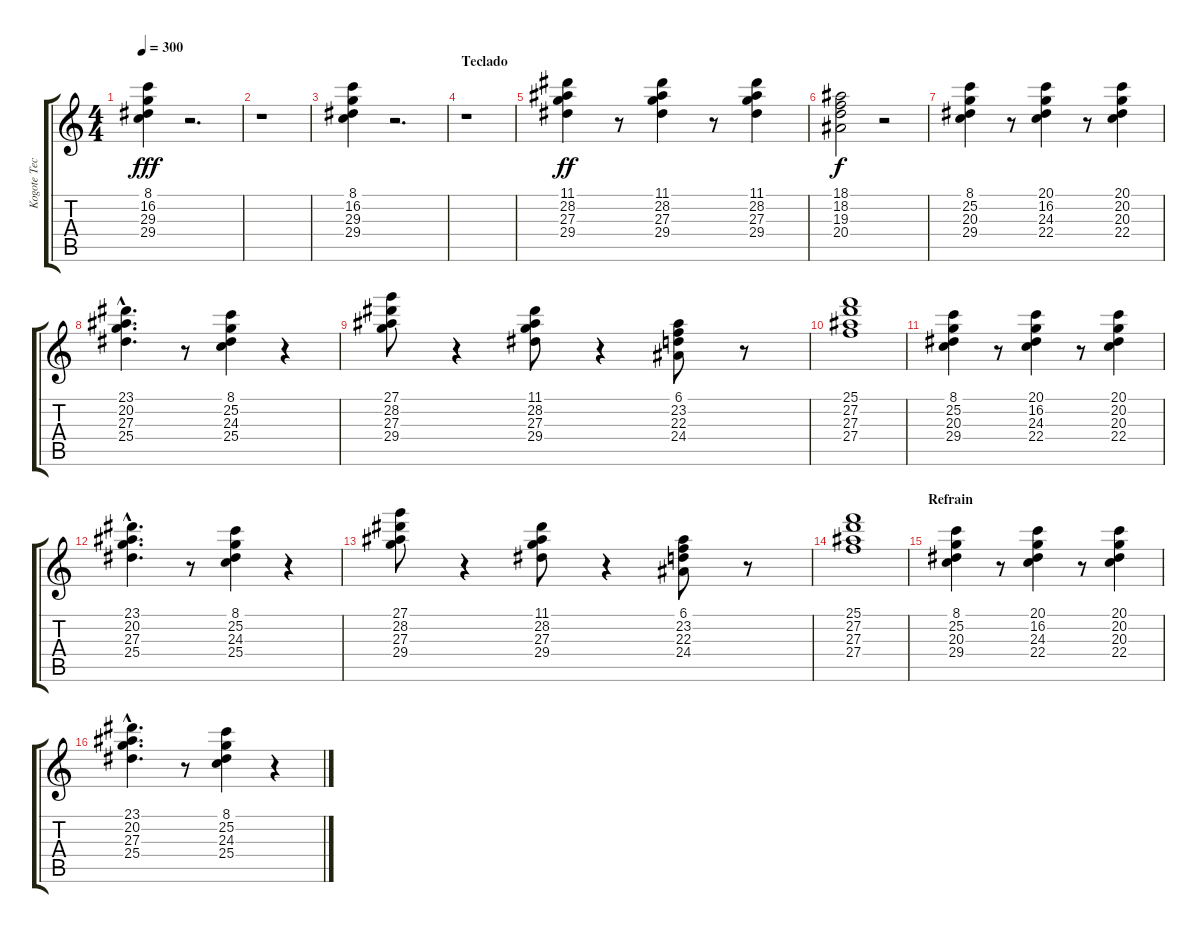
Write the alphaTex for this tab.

\track ("Kogote Teclado" "Kogote Tec") {instrument rockorgan}
\staff {score tabs}
\tuning (E4 B3 G3 D3 A2 E2) {hide}
\ts (4 4)
\tempo 300
\clef g2
\ks c
(8.1 16.2 29.3 29.4).4{dy fff} r.2{d} |
r.1 |
(8.1 16.2 29.3 29.4).4 r.2{d} |
\section ("" "Teclado")
r.1 |
(11.1 28.2 27.3 29.4).4{dy ff} r.8 (11.1 28.2 27.3 29.4).4 r.8 (11.1 28.2 27.3 29.4).4 |
(18.1 18.2 19.3 20.4).2{dy f} r.2 |
(8.1 25.2 20.3 29.4).4 r.8 (20.1 16.2 24.3 22.4).4 r.8 (20.1 20.2 20.3 22.4).4 |
(23.1{hac} 20.2{hac} 27.3{hac} 25.4{hac}).4{d} r.8 (8.1 25.2 24.3 25.4).4 r.4 |
(27.1 28.2 27.3 29.4).8 r.4 (11.1 28.2 27.3 29.4).8 r.4 (6.1 23.2 22.3 24.4).8 r.8 |
(25.1 27.2 27.3 27.4).1 |
(8.1 25.2 20.3 29.4).4 r.8 (20.1 16.2 24.3 22.4).4 r.8 (20.1 20.2 20.3 22.4).4 |
(23.1{hac} 20.2{hac} 27.3{hac} 25.4{hac}).4{d} r.8 (8.1 25.2 24.3 25.4).4 r.4 |
(27.1 28.2 27.3 29.4).8 r.4 (11.1 28.2 27.3 29.4).8 r.4 (6.1 23.2 22.3 24.4).8 r.8 |
(25.1 27.2 27.3 27.4).1 |
\section ("" "Refrain")
(8.1 25.2 20.3 29.4).4 r.8 (20.1 16.2 24.3 22.4).4 r.8 (20.1 20.2 20.3 22.4).4 |
(23.1{hac} 20.2{hac} 27.3{hac} 25.4{hac}).4{d} r.8 (8.1 25.2 24.3 25.4).4 r.4
